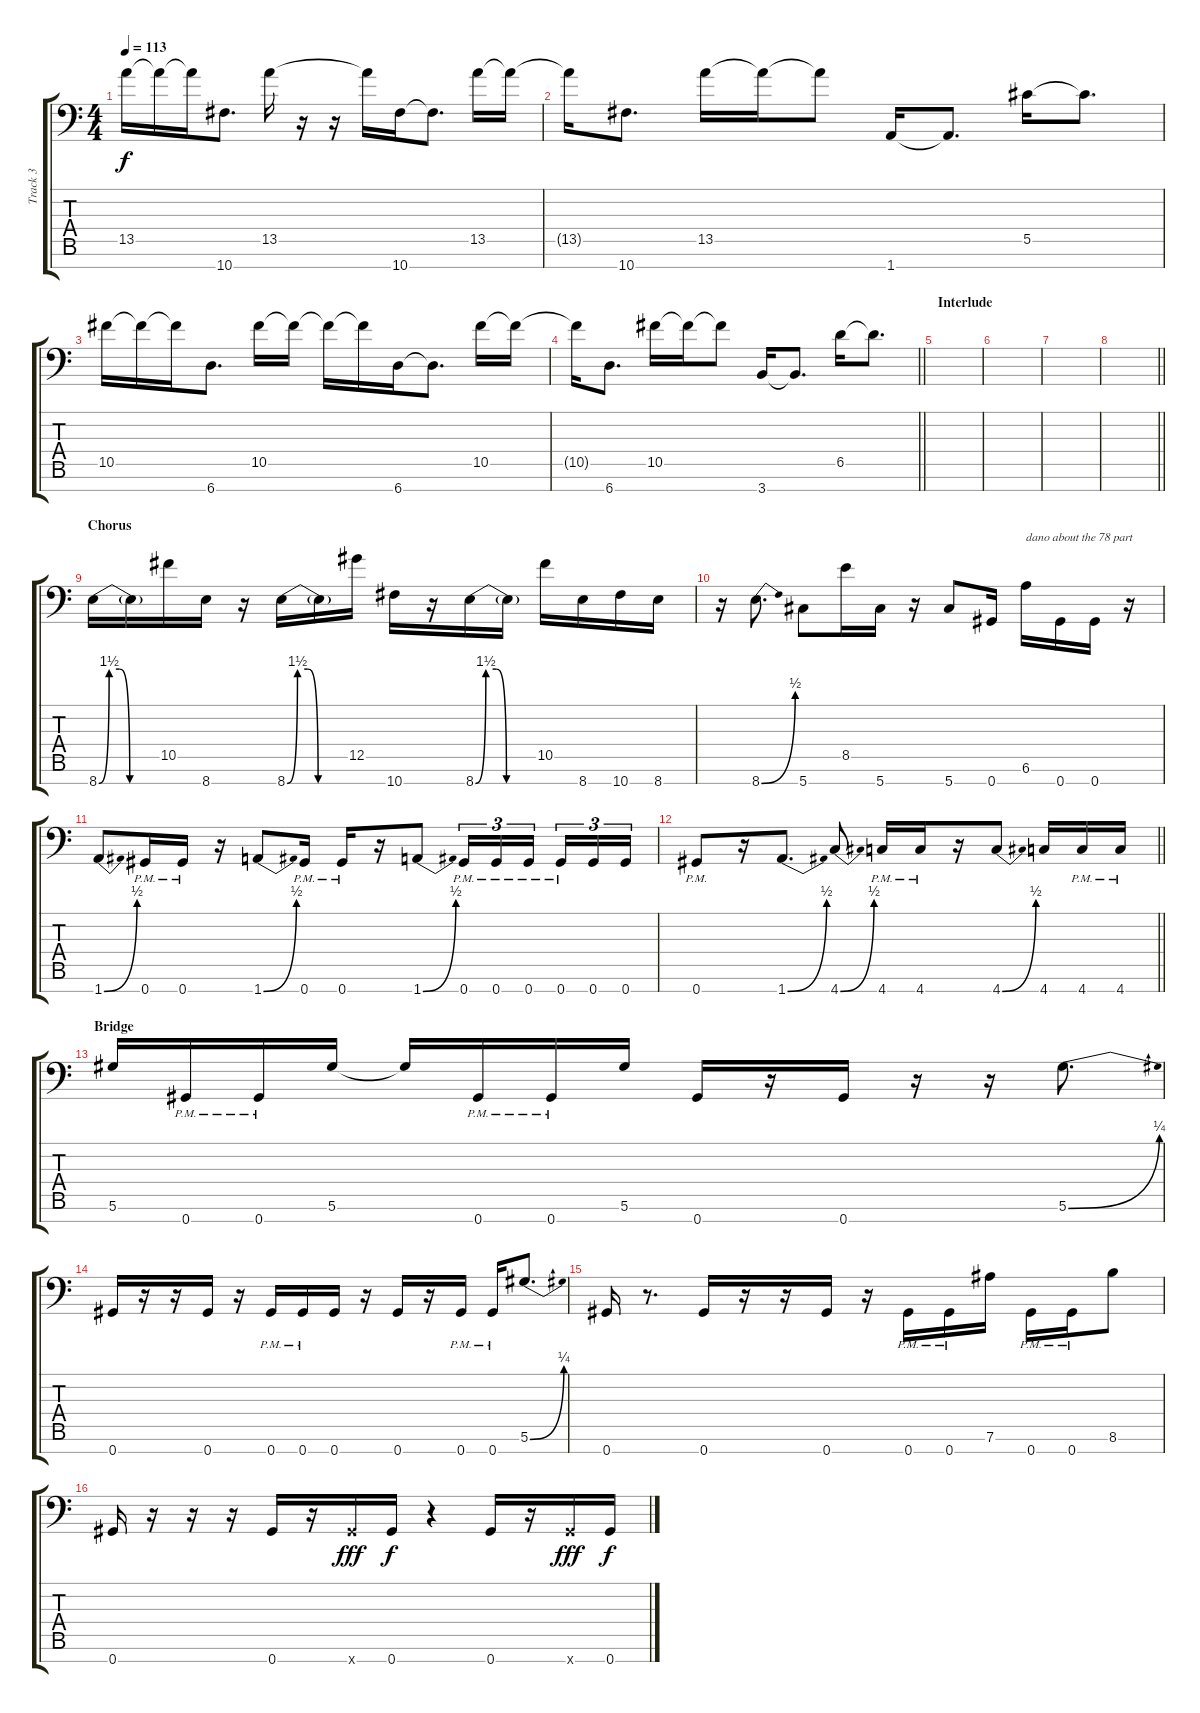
\track ("Track 3" "Track 3") {instrument distortionguitar}
\staff {score tabs}
\tuning (Eb4 Bb3 Gb3 Db3 Ab2 Eb2 Ab1) {hide}
\ts (4 4)
\tempo 113
\clef f4
\ks c
13.5.16{dy f} 13.5{t}.16 13.5{t}.16 10.7.8{d} 13.5.16 r.16 r.16 13.5{t}.16 10.7.16 10.7{t}.8{d} 13.5.16 13.5{t}.16 |
13.5{t}.16 10.7.8{d} 13.5.16 13.5{t}.16 13.5{t}.8 1.7.16 1.7{t}.8{d} 5.5.16 5.5{t}.8{d} |
10.5.16 10.5{t}.16 10.5{t}.16 6.7.8{d} 10.5.16 10.5{t}.16 10.5{t}.16 10.5{t}.16 6.7.16 6.7{t}.8{d} 10.5.16 10.5{t}.16 |
\barLineRight lightlight
10.5{t}.16 6.7.8{d} 10.5.16 10.5{t}.16 10.5{t}.8 3.7.16 3.7{t}.8{d} 6.5.16 6.5{t}.8{d} |
\section ("" "Interlude")
|
|
|
\barLineRight lightlight
|
\section ("" "Chorus")
8.7{be (custom 0 0 10 6 20 6 30 0 60 0)}.16 8.7{t}.16 10.5.16 8.7.16 r.16 8.7{be (custom 0 0 10 6 20 6 30 0 60 0)}.16 8.7{t}.16 12.5.16 10.7.16 r.16 8.7{be (custom 0 0 10 6 20 6 30 0 60 0)}.16 8.7{t}.16 10.5.16 8.7.16 10.7.16 8.7.16 |
r.16 8.7{be (bend 0 0 60 2)}.8{d} 5.7.8 8.5.16 5.7.16 r.16 5.7.8 0.7.16 6.6.16{txt "dano about the 78 part"} 0.7.16 0.7.16 r.16 |
1.7{be (bend 0 0 60 2)}.8 0.7{pm}.16 0.7{pm}.16 r.16 1.7{be (bend 0 0 60 2)}.8 0.7{pm}.16 0.7{pm}.16 r.16 1.7{be (bend 0 0 60 2)}.8 0.7{pm}.16{tu (3 2)} 0.7{pm}.16{tu (3 2)} 0.7{pm}.16{tu (3 2) beam splitsecondary} 0.7{pm}.16{tu (3 2)} 0.7.16{tu (3 2)} 0.7.16{tu (3 2)} |
\barLineRight lightlight
0.7{pm}.8 r.16 1.7{be (bend 0 0 60 2)}.8{d} 4.7{be (bend 0 0 60 2)}.8 4.7{pm}.16 4.7{pm}.16 r.16 4.7{be (bend 0 0 60 2)}.8 4.7.16 4.7{pm}.16 4.7{pm}.16 |
\section ("" "Bridge")
5.6.16 0.7{pm}.16 0.7{pm}.16 5.6.16 5.6{t}.16 0.7{pm}.16 0.7{pm}.16 5.6.16 0.7.16 r.16 0.7.16 r.16 r.16 5.6{be (bend 0 0 60 1)}.8{d} |
0.7.16 r.16 r.16 0.7.16 r.16 0.7{pm}.16 0.7{pm}.16 0.7.16 r.16 0.7.16 r.16 0.7{pm}.16 0.7{pm}.16 5.6{be (bend 0 0 60 1)}.8{d} |
0.7.16 r.8{d} 0.7.16 r.16 r.16 0.7.16 r.16 0.7{pm}.16 0.7{pm}.16 7.6.16 0.7{pm}.16 0.7{pm}.16 8.6.8 |
0.7.16 r.16 r.16 r.16 0.7.16 r.16 0.7{x}.16{dy fff} 0.7.16{dy f} r.4 0.7.16 r.16 0.7{x}.16{dy fff} 0.7.16{dy f}
